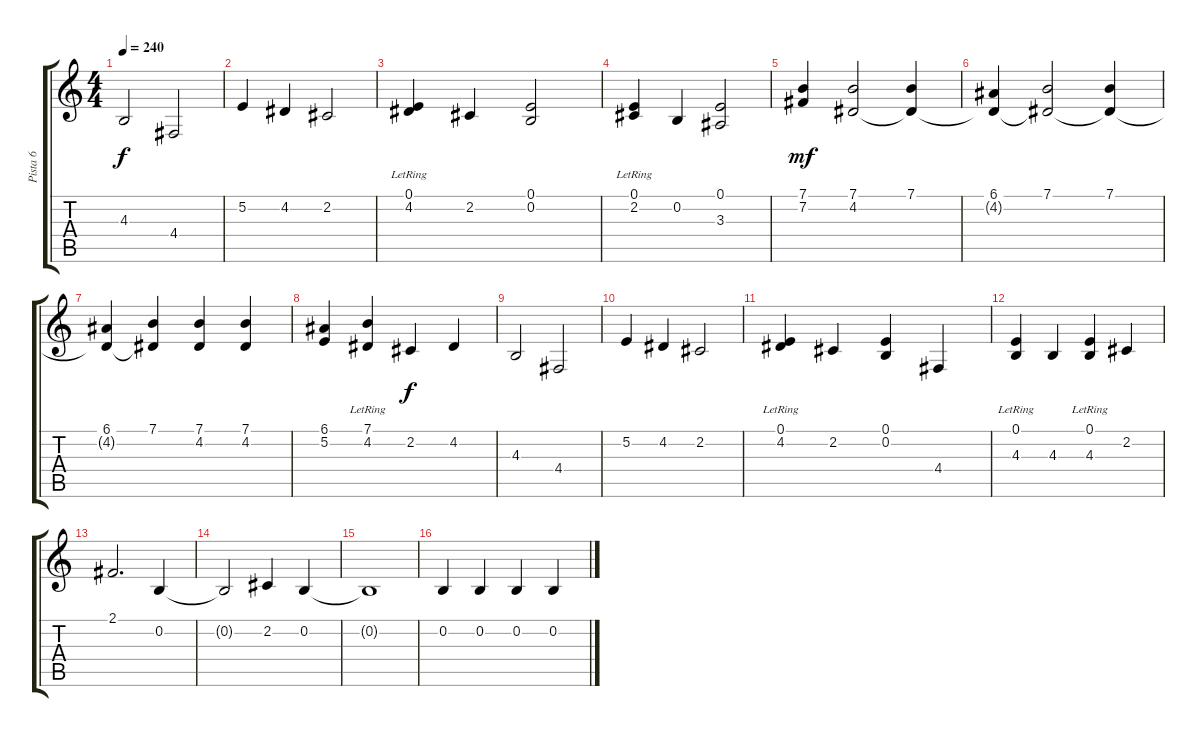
\track ("Pista 6" "Pista 6") {instrument electricgrandpiano}
\staff {score tabs}
\tuning (E4 B3 G3 D3 A2 E2) {hide}
\ts (4 4)
\tempo 240
\clef g2
\ks c
4.3.2{dy f} 4.4.2 |
5.2.4 4.2.4 2.2.2 |
(0.1{lr} 4.2).4 2.2.4 (0.1 0.2).2 |
(0.1{lr} 2.2).4 0.2.4 (0.1 3.3).2 |
(7.1 7.2).4{dy mf} (7.1 4.2).2 (7.1 4.2{t}).4 |
(6.1 4.2{t}).4 (7.1 4.2{t}).2 (7.1 4.2{t}).4 |
(6.1 4.2{t}).4 (7.1 4.2{t}).4 (7.1 4.2).4 (7.1 4.2).4 |
(6.1 5.2).4 (7.1{lr} 4.2).4 2.2.4{dy f} 4.2.4 |
4.3.2 4.4.2 |
5.2.4 4.2.4 2.2.2 |
(0.1{lr} 4.2).4 2.2.4 (0.1 0.2).4 4.4.4 |
(0.1{lr} 4.3).4 4.3.4 (0.1{lr} 4.3).4 2.2.4 |
2.1.2{d} 0.2.4 |
0.2{t}.2 2.2.4 0.2.4 |
0.2{t}.1 |
0.2.4 0.2.4 0.2.4 0.2.4
